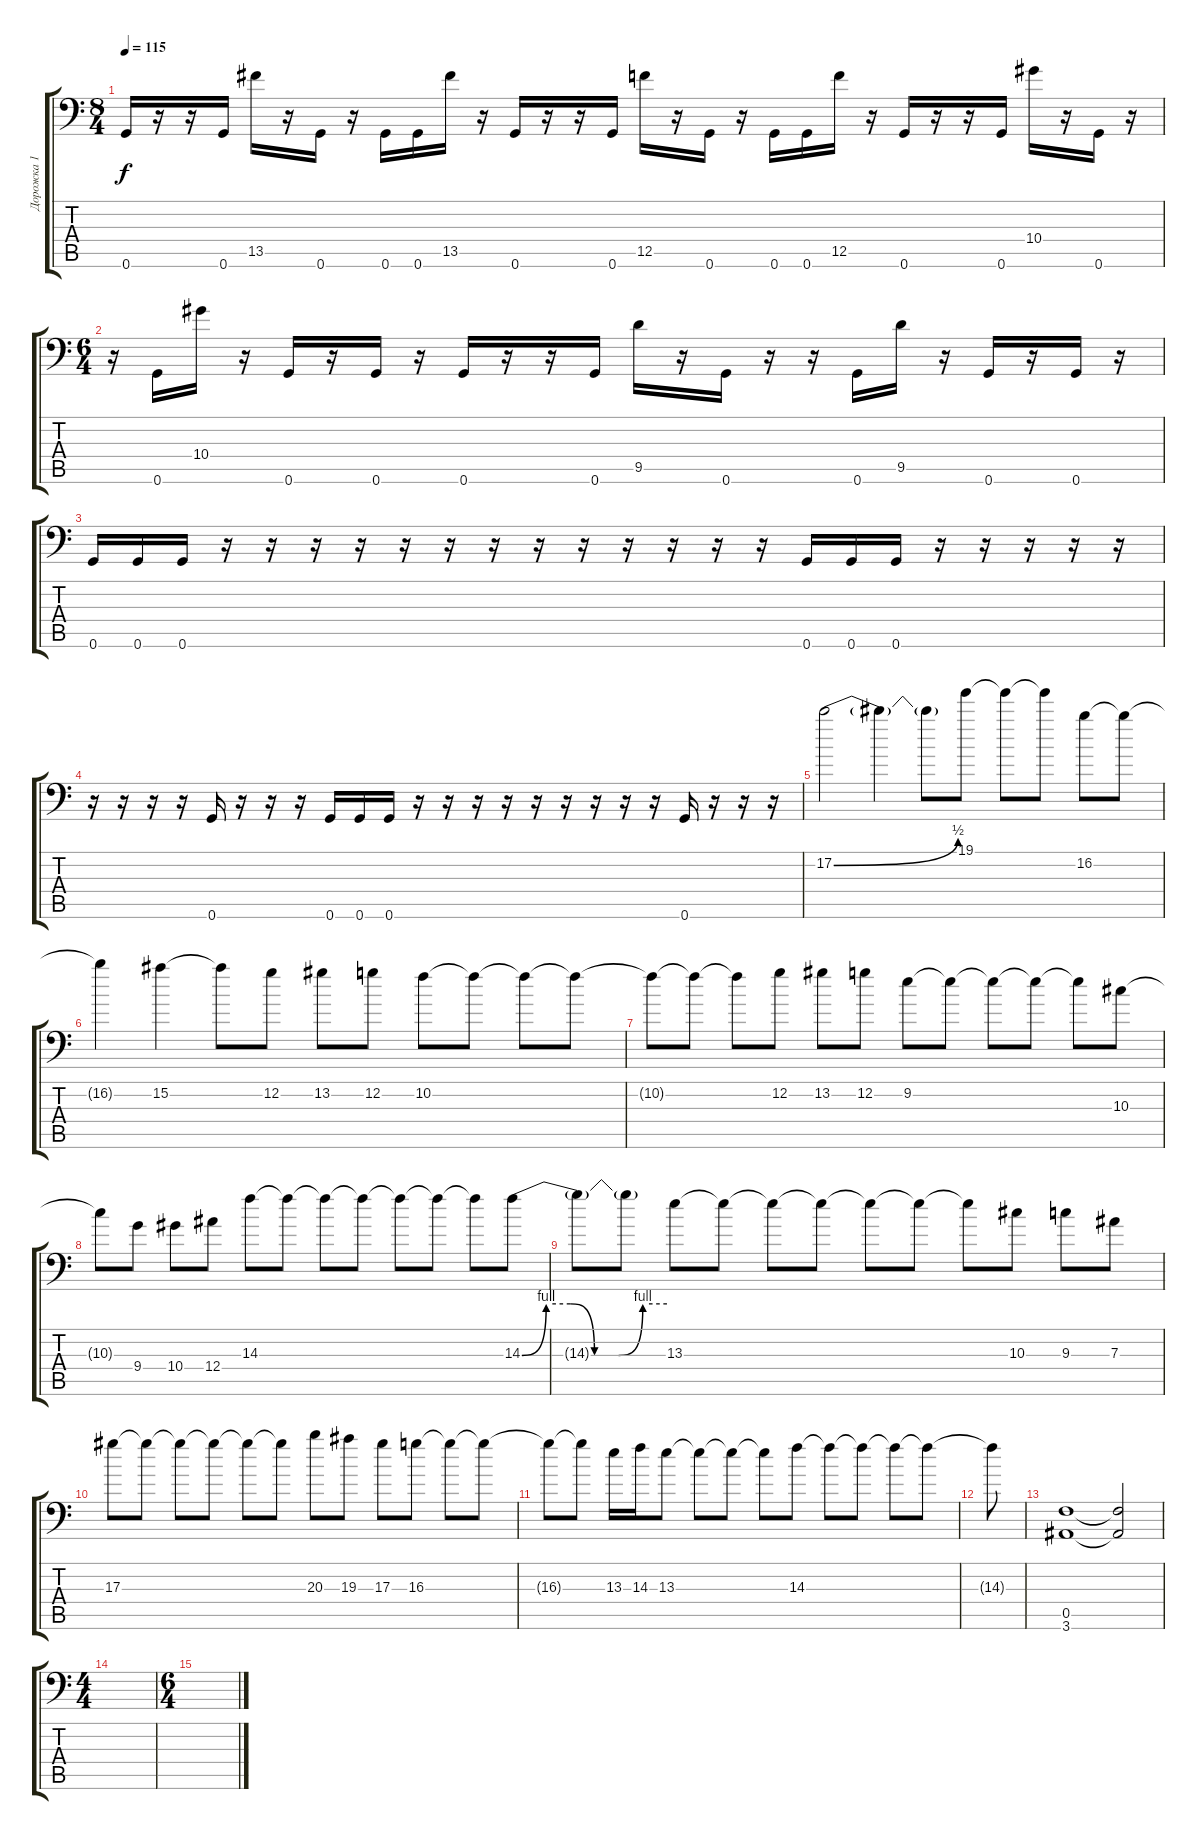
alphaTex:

\track ("Дорожка 1" "Дорожка 1") {instrument distortionguitar}
\staff {score tabs}
\tuning (C4 G3 Eb3 Bb2 F2 G1) {hide}
\ts (8 4)
\tempo 115
\clef f4
\ks c
0.6.16{dy f} r.16 r.16 0.6.16 13.5.16 r.16 0.6.16 r.16 0.6.16 0.6.16 13.5.16 r.16 0.6.16 r.16 r.16 0.6.16 12.5.16 r.16 0.6.16 r.16 0.6.16 0.6.16 12.5.16 r.16 0.6.16 r.16 r.16 0.6.16 10.4.16 r.16 0.6.16 r.16 |
\ts (6 4)
r.16 0.6.16 10.4.16 r.16 0.6.16 r.16 0.6.16 r.16 0.6.16 r.16 r.16 0.6.16 9.5.16 r.16 0.6.16 r.16 r.16 0.6.16 9.5.16 r.16 0.6.16 r.16 0.6.16 r.16 |
0.6.16 0.6.16 0.6.16 r.16 r.16 r.16 r.16 r.16 r.16 r.16 r.16 r.16 r.16 r.16 r.16 r.16 0.6.16 0.6.16 0.6.16 r.16 r.16 r.16 r.16 r.16 |
r.16 r.16 r.16 r.16 0.6.16 r.16 r.16 r.16 0.6.16 0.6.16 0.6.16 r.16 r.16 r.16 r.16 r.16 r.16 r.16 r.16 r.16 0.6.16 r.16 r.16 r.16 |
17.2{be (bend 0 0 60 2)}.2 17.2{t}.4 17.2{t}.8 19.1.8 19.1{t}.8 19.1{t}.8 16.2.8 16.2{t}.8 |
16.2{t}.4 15.2.4 15.2{t}.8 12.2.8 13.2.8 12.2.8 10.2.8 10.2{t}.8 10.2{t}.8 10.2{t}.8 |
10.2{t}.8 10.2{t}.8 10.2{t}.8 12.2.8 13.2.8 12.2.8 9.2.8 9.2{t}.8 9.2{t}.8 9.2{t}.8 9.2{t}.8 10.3.8 |
10.3{t}.8 9.4.8 10.4.8 12.4.8 14.3.8 14.3{t}.8 14.3{t}.8 14.3{t}.8 14.3{t}.8 14.3{t}.8 14.3{t}.8 14.3{be (custom 0 0 10 4 20 4 30 0 40 0 50 4 60 4)}.8 |
14.3{t}.8 14.3{t}.8 13.3.8 13.3{t}.8 13.3{t}.8 13.3{t}.8 13.3{t}.8 13.3{t}.8 13.3{t}.8 10.3.8 9.3.8 7.3.8 |
17.3.8 17.3{t}.8 17.3{t}.8 17.3{t}.8 17.3{t}.8 17.3{t}.8 20.3.8 19.3.8 17.3.8 16.3.8 16.3{t}.8 16.3{t}.8 |
16.3{t}.8 16.3{t}.8 13.3.16 14.3.16 13.3.8 13.3{t}.8 13.3{t}.8 13.3{t}.8 14.3.8 14.3{t}.8 14.3{t}.8 14.3{t}.8 14.3{t}.8 |
14.3{t}.8 |
(0.5 3.6).1 (0.5{t} 3.6{t}).2 |
\ts (4 4)
|
\ts (6 4)
